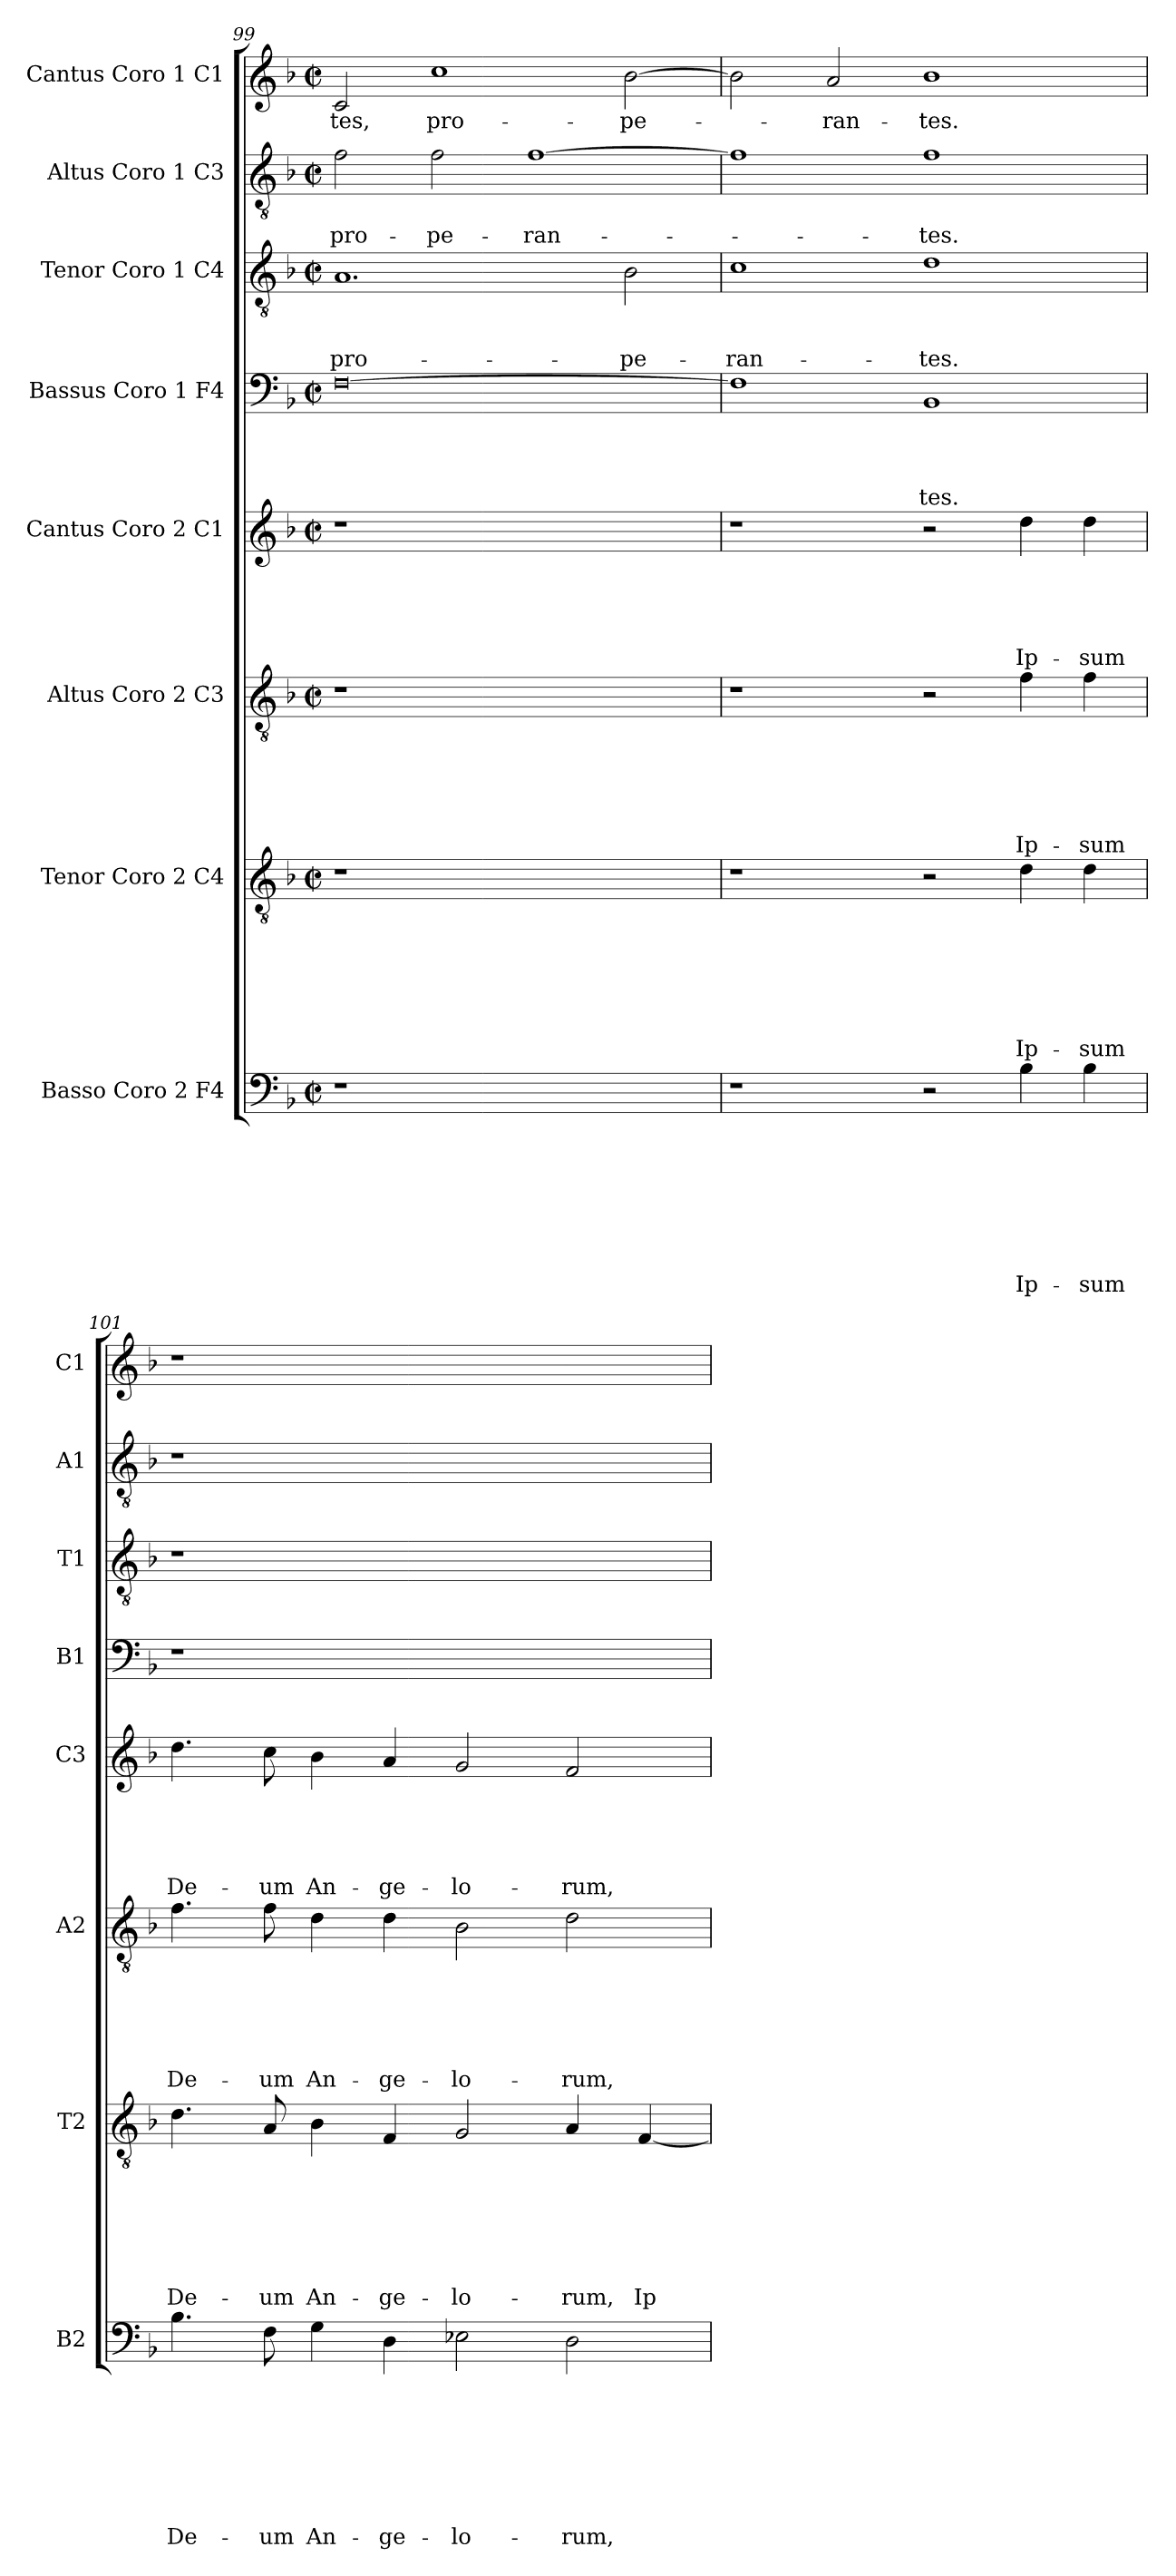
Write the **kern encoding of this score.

**kern	**text	**text	**text	**text	**text	**text	**text	**text	**kern	**text	**text	**text	**text	**text	**text	**text	**kern	**text	**text	**text	**text	**text	**text	**kern	**text	**text	**text	**text	**text	**kern	**text	**text	**text	**text	**kern	**text	**text	**text	**kern	**text	**text	**kern	**text
*part8	*part8	*part8	*part8	*part8	*part8	*part8	*part8	*part8	*part7	*part7	*part7	*part7	*part7	*part7	*part7	*part7	*part6	*part6	*part6	*part6	*part6	*part6	*part6	*part5	*part5	*part5	*part5	*part5	*part5	*part4	*part4	*part4	*part4	*part4	*part3	*part3	*part3	*part3	*part2	*part2	*part2	*part1	*part1
*staff8	*staff8	*staff8	*staff8	*staff8	*staff8	*staff8	*staff8	*staff8	*staff7	*staff7	*staff7	*staff7	*staff7	*staff7	*staff7	*staff7	*staff6	*staff6	*staff6	*staff6	*staff6	*staff6	*staff6	*staff5	*staff5	*staff5	*staff5	*staff5	*staff5	*staff4	*staff4	*staff4	*staff4	*staff4	*staff3	*staff3	*staff3	*staff3	*staff2	*staff2	*staff2	*staff1	*staff1
*I"Basso Coro 2 F4	*	*	*	*	*	*	*	*	*I"Tenor  Coro 2 C4	*	*	*	*	*	*	*	*I"Altus Coro 2 C3	*	*	*	*	*	*	*I"Cantus  Coro 2 C1	*	*	*	*	*	*I"Bassus  Coro 1 F4	*	*	*	*	*I"Tenor  Coro 1 C4	*	*	*	*I"Altus  Coro 1 C3	*	*	*I"Cantus  Coro 1 C1	*
*I'B2	*	*	*	*	*	*	*	*	*I'T2	*	*	*	*	*	*	*	*I'A2	*	*	*	*	*	*	*I'C3	*	*	*	*	*	*I'B1	*	*	*	*	*I'T1	*	*	*	*I'A1	*	*	*I'C1	*
*clefF4	*	*	*	*	*	*	*	*	*clefGv2	*	*	*	*	*	*	*	*clefGv2	*	*	*	*	*	*	*clefG2	*	*	*	*	*	*clefF4	*	*	*	*	*clefGv2	*	*	*	*clefGv2	*	*	*clefG2	*
*k[b-]	*	*	*	*	*	*	*	*	*k[b-]	*	*	*	*	*	*	*	*k[b-]	*	*	*	*	*	*	*k[b-]	*	*	*	*	*	*k[b-]	*	*	*	*	*k[b-]	*	*	*	*k[b-]	*	*	*k[b-]	*
*F:	*	*	*	*	*	*	*	*	*F:	*	*	*	*	*	*	*	*F:	*	*	*	*	*	*	*F:	*	*	*	*	*	*F:	*	*	*	*	*F:	*	*	*	*F:	*	*	*F:	*
*M2/2	*	*	*	*	*	*	*	*	*M2/2	*	*	*	*	*	*	*	*M2/2	*	*	*	*	*	*	*M2/2	*	*	*	*	*	*M2/2	*	*	*	*	*M2/2	*	*	*	*M2/2	*	*	*M2/2	*
*met(c|)	*	*	*	*	*	*	*	*	*met(c|)	*	*	*	*	*	*	*	*met(c|)	*	*	*	*	*	*	*met(c|)	*	*	*	*	*	*met(c|)	*	*	*	*	*met(c|)	*	*	*	*met(c|)	*	*	*met(c|)	*
=99	=99	=99	=99	=99	=99	=99	=99	=99	=99	=99	=99	=99	=99	=99	=99	=99	=99	=99	=99	=99	=99	=99	=99	=99	=99	=99	=99	=99	=99	=99	=99	=99	=99	=99	=99	=99	=99	=99	=99	=99	=99	=99	=99
1r	.	.	.	.	.	.	.	.	1r	.	.	.	.	.	.	.	1r	.	.	.	.	.	.	1r	.	.	.	.	.	[0F	.	.	.	.	1.A	.	.	pro-	2f\	.	pro-	2c/	-tes,
.	.	.	.	.	.	.	.	.	.	.	.	.	.	.	.	.	.	.	.	.	.	.	.	.	.	.	.	.	.	.	.	.	.	.	.	.	.	.	2f\	.	-pe-	1cc	pro-
1ryy	.	.	.	.	.	.	.	.	1ryy	.	.	.	.	.	.	.	1ryy	.	.	.	.	.	.	1ryy	.	.	.	.	.	.	.	.	.	.	.	.	.	.	[1f	.	-ran-	.	.
.	.	.	.	.	.	.	.	.	.	.	.	.	.	.	.	.	.	.	.	.	.	.	.	.	.	.	.	.	.	.	.	.	.	.	2B-\	.	.	-pe-	.	.	.	[2b-\	-pe-
!!LO:LB:g=z
=100	=100	=100	=100	=100	=100	=100	=100	=100	=100	=100	=100	=100	=100	=100	=100	=100	=100	=100	=100	=100	=100	=100	=100	=100	=100	=100	=100	=100	=100	=100	=100	=100	=100	=100	=100	=100	=100	=100	=100	=100	=100	=100	=100
1r	.	.	.	.	.	.	.	.	1r	.	.	.	.	.	.	.	1r	.	.	.	.	.	.	1r	.	.	.	.	.	1F]	.	.	.	.	1c	.	.	-ran-	1f]	.	.	2b-\]	.
.	.	.	.	.	.	.	.	.	.	.	.	.	.	.	.	.	.	.	.	.	.	.	.	.	.	.	.	.	.	.	.	.	.	.	.	.	.	.	.	.	.	2a/	-ran-
2r	.	.	.	.	.	.	.	.	2r	.	.	.	.	.	.	.	2r	.	.	.	.	.	.	2r	.	.	.	.	.	1BB-	.	.	.	-tes.	1d	.	.	-tes.	1f	.	-tes.	1b-	-tes.
4B-\	.	.	.	.	.	.	.	Ip-	4d\	.	.	.	.	.	.	Ip-	4f\	.	.	.	.	.	Ip-	4dd\	.	.	.	.	Ip-	.	.	.	.	.	.	.	.	.	.	.	.	.	.
4B-\	.	.	.	.	.	.	.	-sum	4d\	.	.	.	.	.	.	-sum	4f\	.	.	.	.	.	-sum	4dd\	.	.	.	.	-sum	.	.	.	.	.	.	.	.	.	.	.	.	.	.
=101	=101	=101	=101	=101	=101	=101	=101	=101	=101	=101	=101	=101	=101	=101	=101	=101	=101	=101	=101	=101	=101	=101	=101	=101	=101	=101	=101	=101	=101	=101	=101	=101	=101	=101	=101	=101	=101	=101	=101	=101	=101	=101	=101
4.B-\	.	.	.	.	.	.	.	De-	4.d\	.	.	.	.	.	.	De-	4.f\	.	.	.	.	.	De-	4.dd\	.	.	.	.	De-	1r	.	.	.	.	1r	.	.	.	1r	.	.	1r	.
8F\	.	.	.	.	.	.	.	-um	8A/	.	.	.	.	.	.	-um	8f\	.	.	.	.	.	-um	8cc\	.	.	.	.	-um	.	.	.	.	.	.	.	.	.	.	.	.	.	.
4G\	.	.	.	.	.	.	.	An-	4B-\	.	.	.	.	.	.	An-	4d\	.	.	.	.	.	An-	4b-\	.	.	.	.	An-	.	.	.	.	.	.	.	.	.	.	.	.	.	.
4D\	.	.	.	.	.	.	.	-ge-	4F/	.	.	.	.	.	.	-ge-	4d\	.	.	.	.	.	-ge-	4a/	.	.	.	.	-ge-	.	.	.	.	.	.	.	.	.	.	.	.	.	.
2E-X\	.	.	.	.	.	.	.	-lo-	2G/	.	.	.	.	.	.	-lo-	2B-\	.	.	.	.	.	-lo-	2g/	.	.	.	.	-lo-	1ryy	.	.	.	.	1ryy	.	.	.	1ryy	.	.	1ryy	.
2D\	.	.	.	.	.	.	.	-rum,	4A/	.	.	.	.	.	.	-rum,	2d\	.	.	.	.	.	-rum,	2f/	.	.	.	.	-rum,	.	.	.	.	.	.	.	.	.	.	.	.	.	.
.	.	.	.	.	.	.	.	.	[4F/	.	.	.	.	.	.	Ip-	.	.	.	.	.	.	.	.	.	.	.	.	.	.	.	.	.	.	.	.	.	.	.	.	.	.	.
=	=	=	=	=	=	=	=	=	=	=	=	=	=	=	=	=	=	=	=	=	=	=	=	=	=	=	=	=	=	=	=	=	=	=	=	=	=	=	=	=	=	=	=
*-	*-	*-	*-	*-	*-	*-	*-	*-	*-	*-	*-	*-	*-	*-	*-	*-	*-	*-	*-	*-	*-	*-	*-	*-	*-	*-	*-	*-	*-	*-	*-	*-	*-	*-	*-	*-	*-	*-	*-	*-	*-	*-	*-
